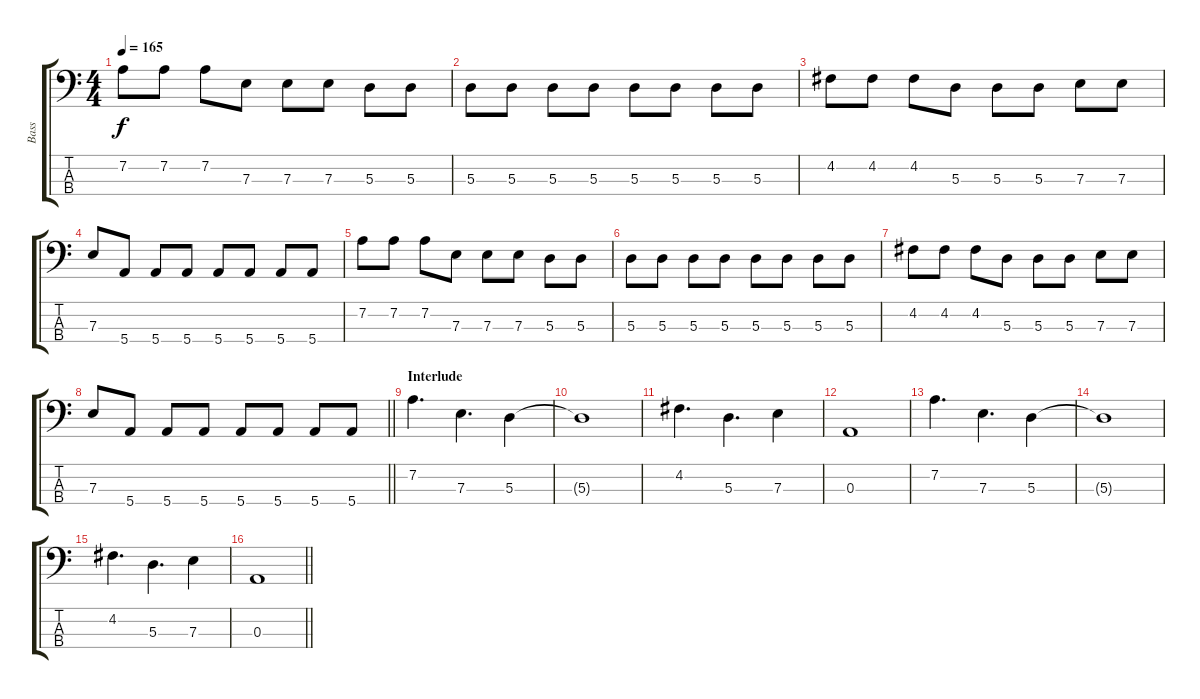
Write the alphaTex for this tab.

\track ("Bass" "Bass") {instrument electricbasspick}
\staff {score tabs}
\tuning (G2 D2 A1 E1) {hide}
\ts (4 4)
\tempo 165
\clef f4
\ks c
7.2.8{dy f} 7.2.8 7.2.8 7.3.8 7.3.8 7.3.8 5.3.8 5.3.8 |
5.3.8 5.3.8 5.3.8 5.3.8 5.3.8 5.3.8 5.3.8 5.3.8 |
4.2.8 4.2.8 4.2.8 5.3.8 5.3.8 5.3.8 7.3.8 7.3.8 |
7.3.8 5.4.8 5.4.8 5.4.8 5.4.8 5.4.8 5.4.8 5.4.8 |
7.2.8 7.2.8 7.2.8 7.3.8 7.3.8 7.3.8 5.3.8 5.3.8 |
5.3.8 5.3.8 5.3.8 5.3.8 5.3.8 5.3.8 5.3.8 5.3.8 |
4.2.8 4.2.8 4.2.8 5.3.8 5.3.8 5.3.8 7.3.8 7.3.8 |
\barLineRight lightlight
7.3.8 5.4.8 5.4.8 5.4.8 5.4.8 5.4.8 5.4.8 5.4.8 |
\section ("" "Interlude")
7.2.4{d} 7.3.4{d} 5.3.4 |
5.3{t}.1 |
4.2.4{d} 5.3.4{d} 7.3.4 |
0.3.1 |
7.2.4{d} 7.3.4{d} 5.3.4 |
5.3{t}.1 |
4.2.4{d} 5.3.4{d} 7.3.4 |
\barLineRight lightlight
0.3.1
